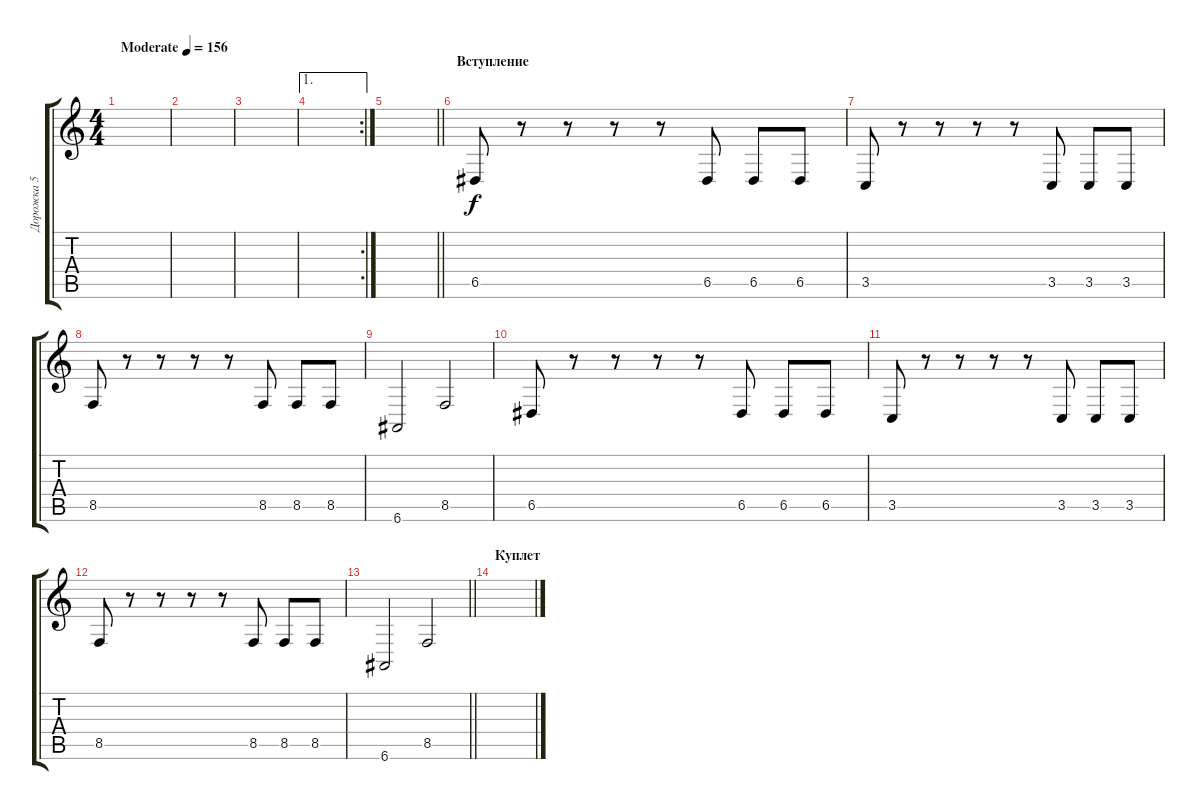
\track ("Дорожка 5" "Дорожка 5") {instrument trombone}
\staff {score tabs}
\tuning (E4 B3 G3 D3 A2 E2) {hide}
\ts (4 4)
\tempo (156 "Moderate")
\clef g2
\ks c
|
|
|
\ae 1
\rc 2
|
\barLineRight lightlight
|
\section ("" "Вступление")
6.5.8 r.8 r.8 r.8 r.8 6.5.8 6.5.8 6.5.8 |
3.5.8 r.8 r.8 r.8 r.8 3.5.8 3.5.8 3.5.8 |
8.5.8 r.8 r.8 r.8 r.8 8.5.8 8.5.8 8.5.8 |
6.6.2 8.5.2 |
6.5.8 r.8 r.8 r.8 r.8 6.5.8 6.5.8 6.5.8 |
3.5.8 r.8 r.8 r.8 r.8 3.5.8 3.5.8 3.5.8 |
8.5.8 r.8 r.8 r.8 r.8 8.5.8 8.5.8 8.5.8 |
\barLineRight lightlight
6.6.2 8.5.2 |
\section ("" "Куплет")
